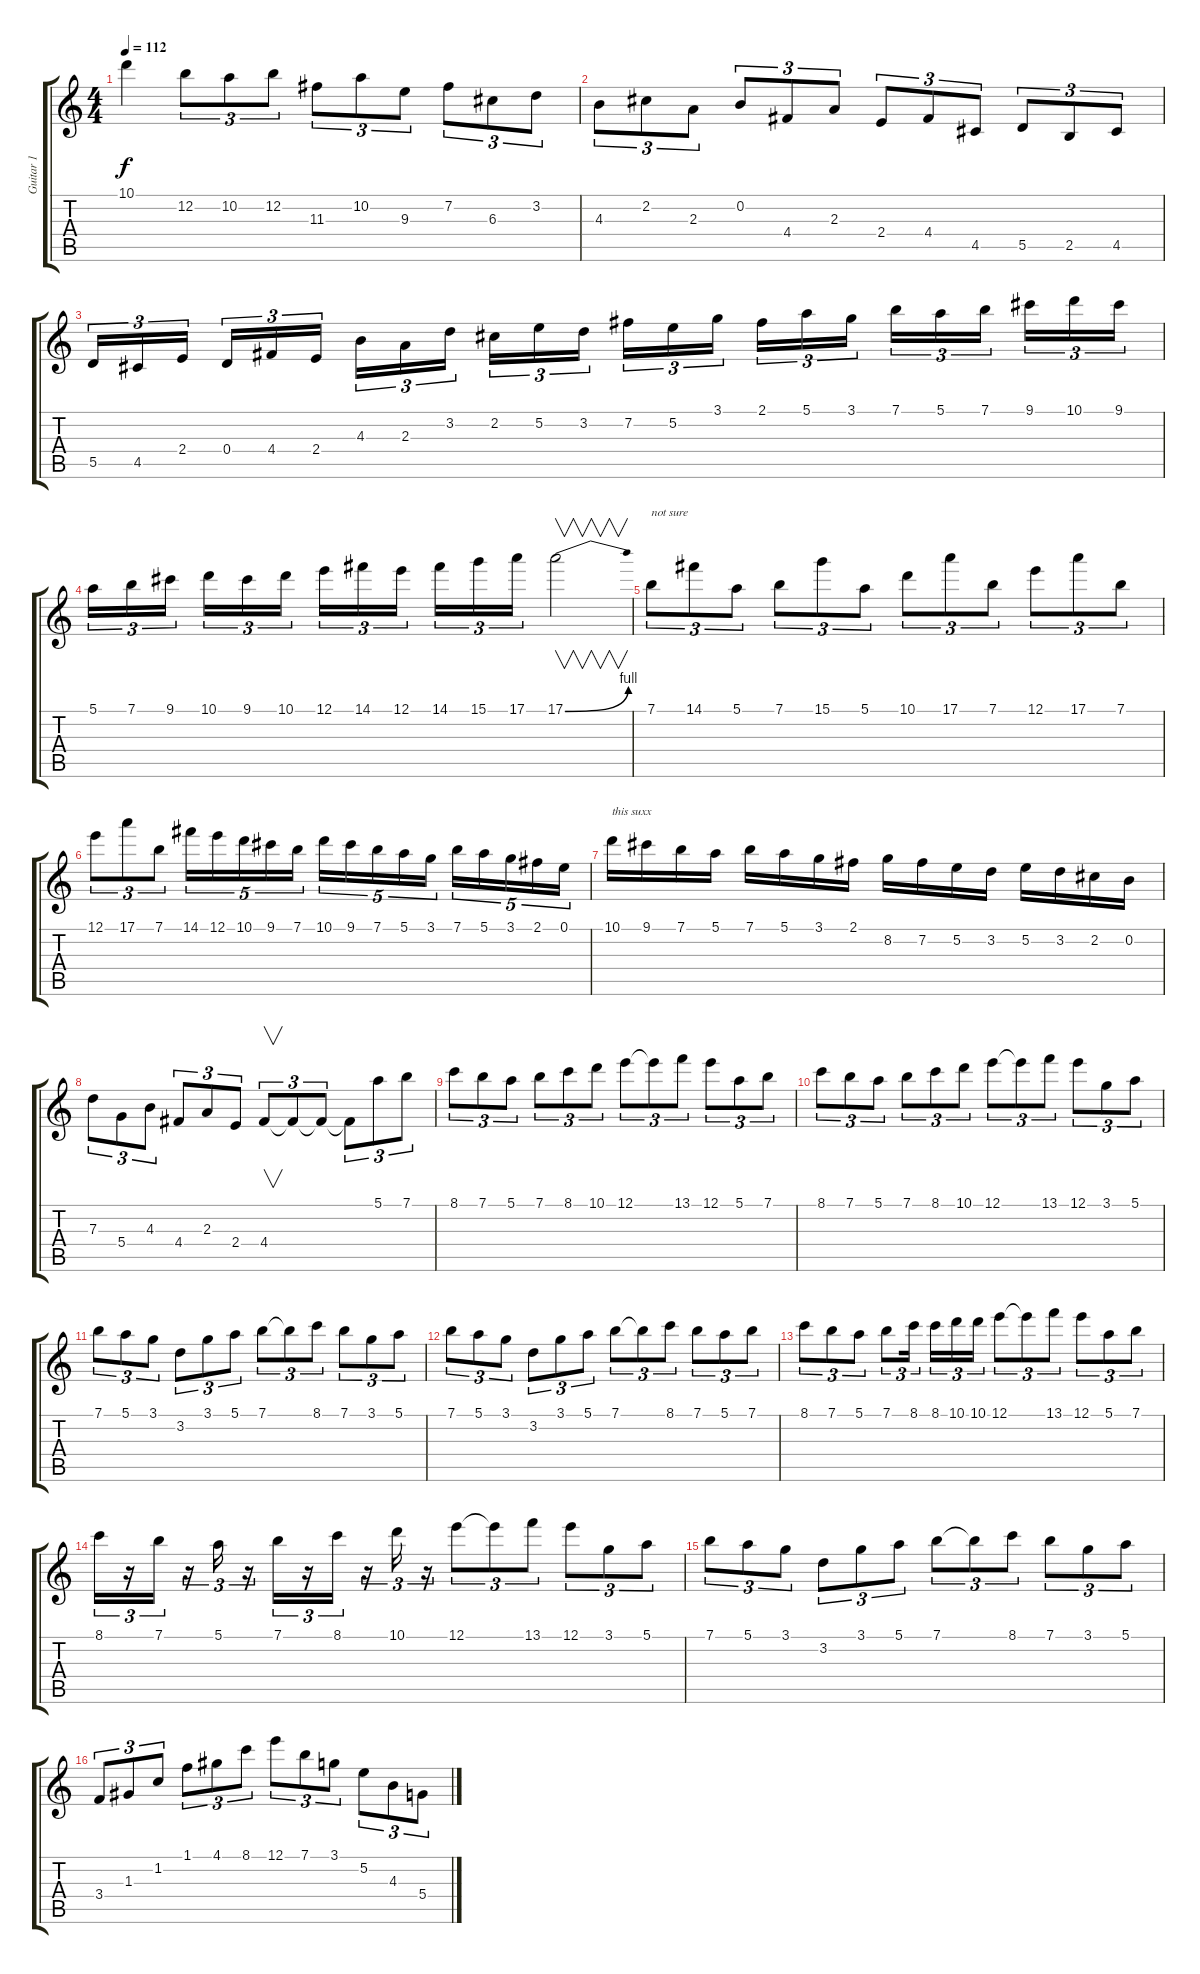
\track ("Guitar 1" "Guitar 1") {instrument distortionguitar}
\staff {score tabs}
\tuning (E4 B3 G3 D3 A2 E2) {hide}
\ts (4 4)
\tempo 112
\clef g2
\ks c
10.1.4{dy f} 12.2.8{tu (3 2)} 10.2.8{tu (3 2)} 12.2.8{tu (3 2)} 11.3.8{tu (3 2)} 10.2.8{tu (3 2)} 9.3.8{tu (3 2)} 7.2.8{tu (3 2)} 6.3.8{tu (3 2)} 3.2.8{tu (3 2)} |
4.3.8{tu (3 2)} 2.2.8{tu (3 2)} 2.3.8{tu (3 2)} 0.2.8{tu (3 2)} 4.4.8{tu (3 2)} 2.3.8{tu (3 2)} 2.4.8{tu (3 2)} 4.4.8{tu (3 2)} 4.5.8{tu (3 2)} 5.5.8{tu (3 2)} 2.5.8{tu (3 2)} 4.5.8{tu (3 2)} |
5.5.16{tu (3 2)} 4.5.16{tu (3 2)} 2.4.16{tu (3 2)} 0.4.16{tu (3 2)} 4.4.16{tu (3 2)} 2.4.16{tu (3 2)} 4.3.16{tu (3 2)} 2.3.16{tu (3 2)} 3.2.16{tu (3 2)} 2.2.16{tu (3 2)} 5.2.16{tu (3 2)} 3.2.16{tu (3 2)} 7.2.16{tu (3 2)} 5.2.16{tu (3 2)} 3.1.16{tu (3 2)} 2.1.16{tu (3 2)} 5.1.16{tu (3 2)} 3.1.16{tu (3 2)} 7.1.16{tu (3 2)} 5.1.16{tu (3 2)} 7.1.16{tu (3 2)} 9.1.16{tu (3 2)} 10.1.16{tu (3 2)} 9.1.16{tu (3 2)} |
5.1.16{tu (3 2)} 7.1.16{tu (3 2)} 9.1.16{tu (3 2)} 10.1.16{tu (3 2)} 9.1.16{tu (3 2)} 10.1.16{tu (3 2)} 12.1.16{tu (3 2)} 14.1.16{tu (3 2)} 12.1.16{tu (3 2)} 14.1.16{tu (3 2)} 15.1.16{tu (3 2)} 17.1.16{tu (3 2)} 17.1{be (bend 0 0 60 4)}.2{v} |
7.1.8{tu (3 2) txt "not sure"} 14.1.8{tu (3 2)} 5.1.8{tu (3 2)} 7.1.8{tu (3 2)} 15.1.8{tu (3 2)} 5.1.8{tu (3 2)} 10.1.8{tu (3 2)} 17.1.8{tu (3 2)} 7.1.8{tu (3 2)} 12.1.8{tu (3 2)} 17.1.8{tu (3 2)} 7.1.8{tu (3 2)} |
12.1.8{tu (3 2)} 17.1.8{tu (3 2)} 7.1.8{tu (3 2)} 14.1.16{tu (5 4)} 12.1.16{tu (5 4)} 10.1.16{tu (5 4)} 9.1.16{tu (5 4)} 7.1.16{tu (5 4)} 10.1.16{tu (5 4)} 9.1.16{tu (5 4)} 7.1.16{tu (5 4)} 5.1.16{tu (5 4)} 3.1.16{tu (5 4)} 7.1.16{tu (5 4)} 5.1.16{tu (5 4)} 3.1.16{tu (5 4)} 2.1.16{tu (5 4)} 0.1.16{tu (5 4)} |
10.1.16{txt "this suxx"} 9.1.16 7.1.16 5.1.16 7.1.16 5.1.16 3.1.16 2.1.16 8.2.16 7.2.16 5.2.16 3.2.16 5.2.16 3.2.16 2.2.16 0.2.16 |
7.3.8{tu (3 2)} 5.4.8{tu (3 2)} 4.3.8{tu (3 2)} 4.4.8{tu (3 2)} 2.3.8{tu (3 2)} 2.4.8{tu (3 2)} 4.4.8{v tu (3 2)} 4.4{t}.8{tu (3 2)} 4.4{t}.8{tu (3 2)} 4.4{t}.8{tu (3 2)} 5.1.8{tu (3 2)} 7.1.8{tu (3 2)} |
8.1.8{tu (3 2)} 7.1.8{tu (3 2)} 5.1.8{tu (3 2)} 7.1.8{tu (3 2)} 8.1.8{tu (3 2)} 10.1.8{tu (3 2)} 12.1.8{tu (3 2)} 12.1{t}.8{tu (3 2)} 13.1.8{tu (3 2)} 12.1.8{tu (3 2)} 5.1.8{tu (3 2)} 7.1.8{tu (3 2)} |
8.1.8{tu (3 2)} 7.1.8{tu (3 2)} 5.1.8{tu (3 2)} 7.1.8{tu (3 2)} 8.1.8{tu (3 2)} 10.1.8{tu (3 2)} 12.1.8{tu (3 2)} 12.1{t}.8{tu (3 2)} 13.1.8{tu (3 2)} 12.1.8{tu (3 2)} 3.1.8{tu (3 2)} 5.1.8{tu (3 2)} |
7.1.8{tu (3 2)} 5.1.8{tu (3 2)} 3.1.8{tu (3 2)} 3.2.8{tu (3 2)} 3.1.8{tu (3 2)} 5.1.8{tu (3 2)} 7.1.8{tu (3 2)} 7.1{t}.8{tu (3 2)} 8.1.8{tu (3 2)} 7.1.8{tu (3 2)} 3.1.8{tu (3 2)} 5.1.8{tu (3 2)} |
7.1.8{tu (3 2)} 5.1.8{tu (3 2)} 3.1.8{tu (3 2)} 3.2.8{tu (3 2)} 3.1.8{tu (3 2)} 5.1.8{tu (3 2)} 7.1.8{tu (3 2)} 7.1{t}.8{tu (3 2)} 8.1.8{tu (3 2)} 7.1.8{tu (3 2)} 5.1.8{tu (3 2)} 7.1.8{tu (3 2)} |
8.1.8{tu (3 2)} 7.1.8{tu (3 2)} 5.1.8{tu (3 2)} 7.1.8{tu (3 2)} 8.1.16{tu (3 2)} 8.1.16{tu (3 2)} 10.1.16{tu (3 2)} 10.1.16{tu (3 2)} 12.1.8{tu (3 2)} 12.1{t}.8{tu (3 2)} 13.1.8{tu (3 2)} 12.1.8{tu (3 2)} 5.1.8{tu (3 2)} 7.1.8{tu (3 2)} |
8.1.16{tu (3 2)} r.16{tu (3 2)} 7.1.16{tu (3 2)} r.16{tu (3 2)} 5.1.16{tu (3 2)} r.16{tu (3 2)} 7.1.16{tu (3 2)} r.16{tu (3 2)} 8.1.16{tu (3 2)} r.16{tu (3 2)} 10.1.16{tu (3 2)} r.16{tu (3 2)} 12.1.8{tu (3 2)} 12.1{t}.8{tu (3 2)} 13.1.8{tu (3 2)} 12.1.8{tu (3 2)} 3.1.8{tu (3 2)} 5.1.8{tu (3 2)} |
7.1.8{tu (3 2)} 5.1.8{tu (3 2)} 3.1.8{tu (3 2)} 3.2.8{tu (3 2)} 3.1.8{tu (3 2)} 5.1.8{tu (3 2)} 7.1.8{tu (3 2)} 7.1{t}.8{tu (3 2)} 8.1.8{tu (3 2)} 7.1.8{tu (3 2)} 3.1.8{tu (3 2)} 5.1.8{tu (3 2)} |
3.4.8{tu (3 2)} 1.3.8{tu (3 2)} 1.2.8{tu (3 2)} 1.1.8{tu (3 2)} 4.1.8{tu (3 2)} 8.1.8{tu (3 2)} 12.1.8{tu (3 2)} 7.1.8{tu (3 2)} 3.1.8{tu (3 2)} 5.2.8{tu (3 2)} 4.3.8{tu (3 2)} 5.4.8{tu (3 2)}
